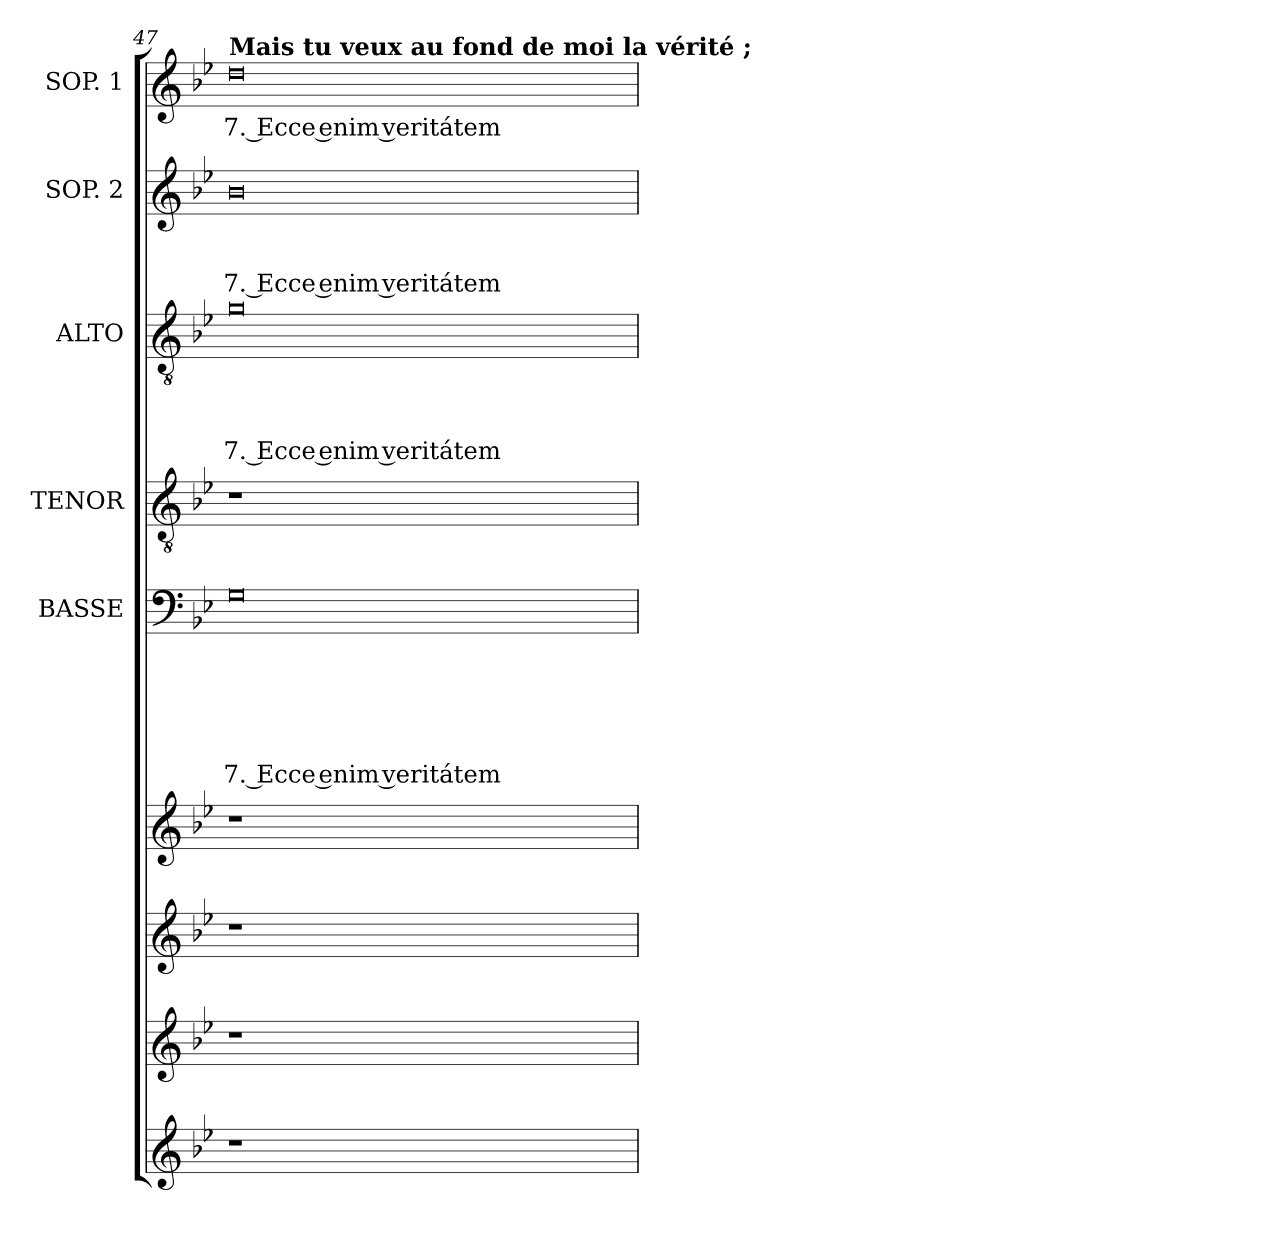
**kern	**kern	**kern	**kern	**kern	**text	**text	**text	**text	**text	**text	**kern	**kern	**text	**text	**text	**text	**kern	**text	**text	**text	**kern	**text
*part9	*part8	*part7	*part6	*part5	*part5	*part5	*part5	*part5	*part5	*part5	*part4	*part3	*part3	*part3	*part3	*part3	*part2	*part2	*part2	*part2	*part1	*part1
*staff9	*staff8	*staff7	*staff6	*staff5	*staff5	*staff5	*staff5	*staff5	*staff5	*staff5	*staff4	*staff3	*staff3	*staff3	*staff3	*staff3	*staff2	*staff2	*staff2	*staff2	*staff1	*staff1
*	*	*	*	*I"BASSE	*	*	*	*	*	*	*I"TENOR	*I"ALTO	*	*	*	*	*I"SOP. 2	*	*	*	*I"SOP. 1	*
*	*	*	*	*I'BAS.	*	*	*	*	*	*	*I'TEN.	*I'ALT.	*	*	*	*	*I'SOP. 2	*	*	*	*I'SOP. 1	*
!!LO:LB:g=z
*clefG2	*clefG2	*clefG2	*clefG2	*clefF4	*	*	*	*	*	*	*clefGv2	*clefGv2	*	*	*	*	*clefG2	*	*	*	*clefG2	*
*k[b-e-]	*k[b-e-]	*k[b-e-]	*k[b-e-]	*k[b-e-]	*	*	*	*	*	*	*k[b-e-]	*k[b-e-]	*	*	*	*	*k[b-e-]	*	*	*	*k[b-e-]	*
*B-:	*B-:	*B-:	*B-:	*B-:	*	*	*	*	*	*	*B-:	*B-:	*	*	*	*	*B-:	*	*	*	*B-:	*
=47	=47	=47	=47	=47	=47	=47	=47	=47	=47	=47	=47	=47	=47	=47	=47	=47	=47	=47	=47	=47	=47	=47
!	!	!	!	!	!	!	!	!	!	!	!	!	!	!	!	!	!	!	!	!	!LO:TX:a:B:t=Mais tu veux au fond de moi la vérité ;	!
!	!	!	!	!	!	!	!	!	!	!LO:LY:b	!	!	!	!	!	!LO:LY:b	!	!	!	!LO:LY:b	!	!LO:LY:b
1r	1r	1r	1r	0G	.	.	.	.	.	-7. Ecce enim veritátem	1r	0g	.	.	.	-7. Ecce enim veritátem	0b-	.	.	7. Ecce enim veritátem	0dd	7. Ecce enim veritátem
1ryy	1ryy	1ryy	1ryy	.	.	.	.	.	.	.	1ryy	.	.	.	.	.	.	.	.	.	.	.
=	=	=	=	=	=	=	=	=	=	=	=	=	=	=	=	=	=	=	=	=	=	=
*-	*-	*-	*-	*-	*-	*-	*-	*-	*-	*-	*-	*-	*-	*-	*-	*-	*-	*-	*-	*-	*-	*-
